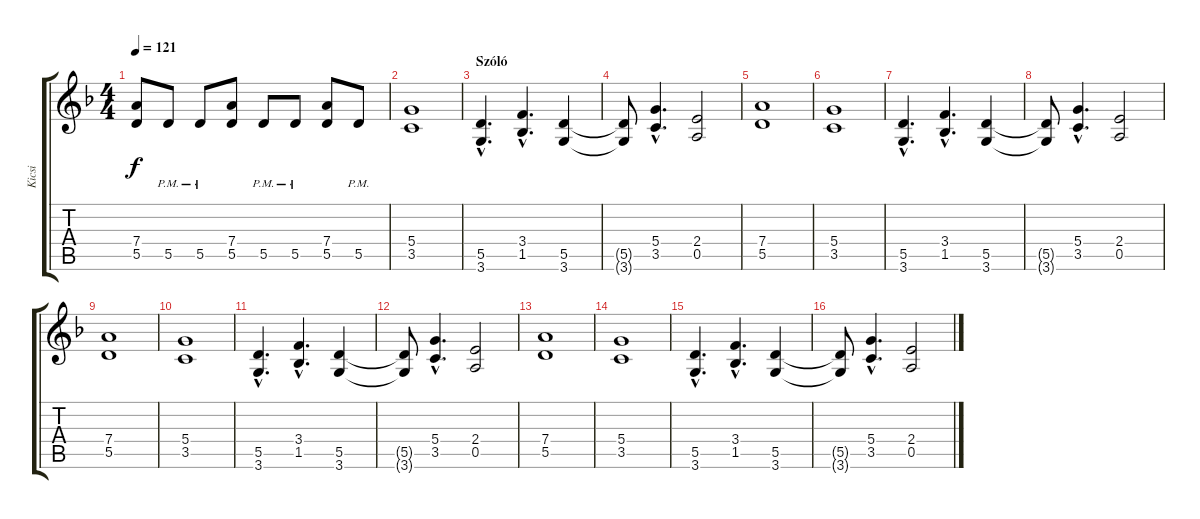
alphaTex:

\track ("Kicsi" "Kicsi") {instrument distortionguitar}
\staff {score tabs}
\tuning (E4 B3 G3 D3 A2 E2) {hide}
\ts (4 4)
\tempo 121
\clef g2
\ks dminor
(7.4 5.5).8{dy f} 5.5{pm}.8 5.5{pm}.8 (7.4 5.5).8 5.5{pm}.8 5.5{pm}.8 (7.4 5.5).8 5.5{pm}.8 |
(5.4 3.5).1 |
\section ("" "Szóló")
(5.5{hac} 3.6{hac}).4{d} (3.4{hac} 1.5{hac}).4{d} (5.5 3.6).4 |
(5.5{t} 3.6{t}).8 (5.4{hac} 3.5{hac}).4{d} (2.4 0.5).2 |
(7.4 5.5).1 |
(5.4 3.5).1 |
(5.5{hac} 3.6{hac}).4{d} (3.4{hac} 1.5{hac}).4{d} (5.5 3.6).4 |
(5.5{t} 3.6{t}).8 (5.4{hac} 3.5{hac}).4{d} (2.4 0.5).2 |
(7.4 5.5).1 |
(5.4 3.5).1 |
(5.5{hac} 3.6{hac}).4{d} (3.4{hac} 1.5{hac}).4{d} (5.5 3.6).4 |
(5.5{t} 3.6{t}).8 (5.4{hac} 3.5{hac}).4{d} (2.4 0.5).2 |
(7.4 5.5).1 |
(5.4 3.5).1 |
(5.5{hac} 3.6{hac}).4{d} (3.4{hac} 1.5{hac}).4{d} (5.5 3.6).4 |
(5.5{t} 3.6{t}).8 (5.4{hac} 3.5{hac}).4{d} (2.4 0.5).2
